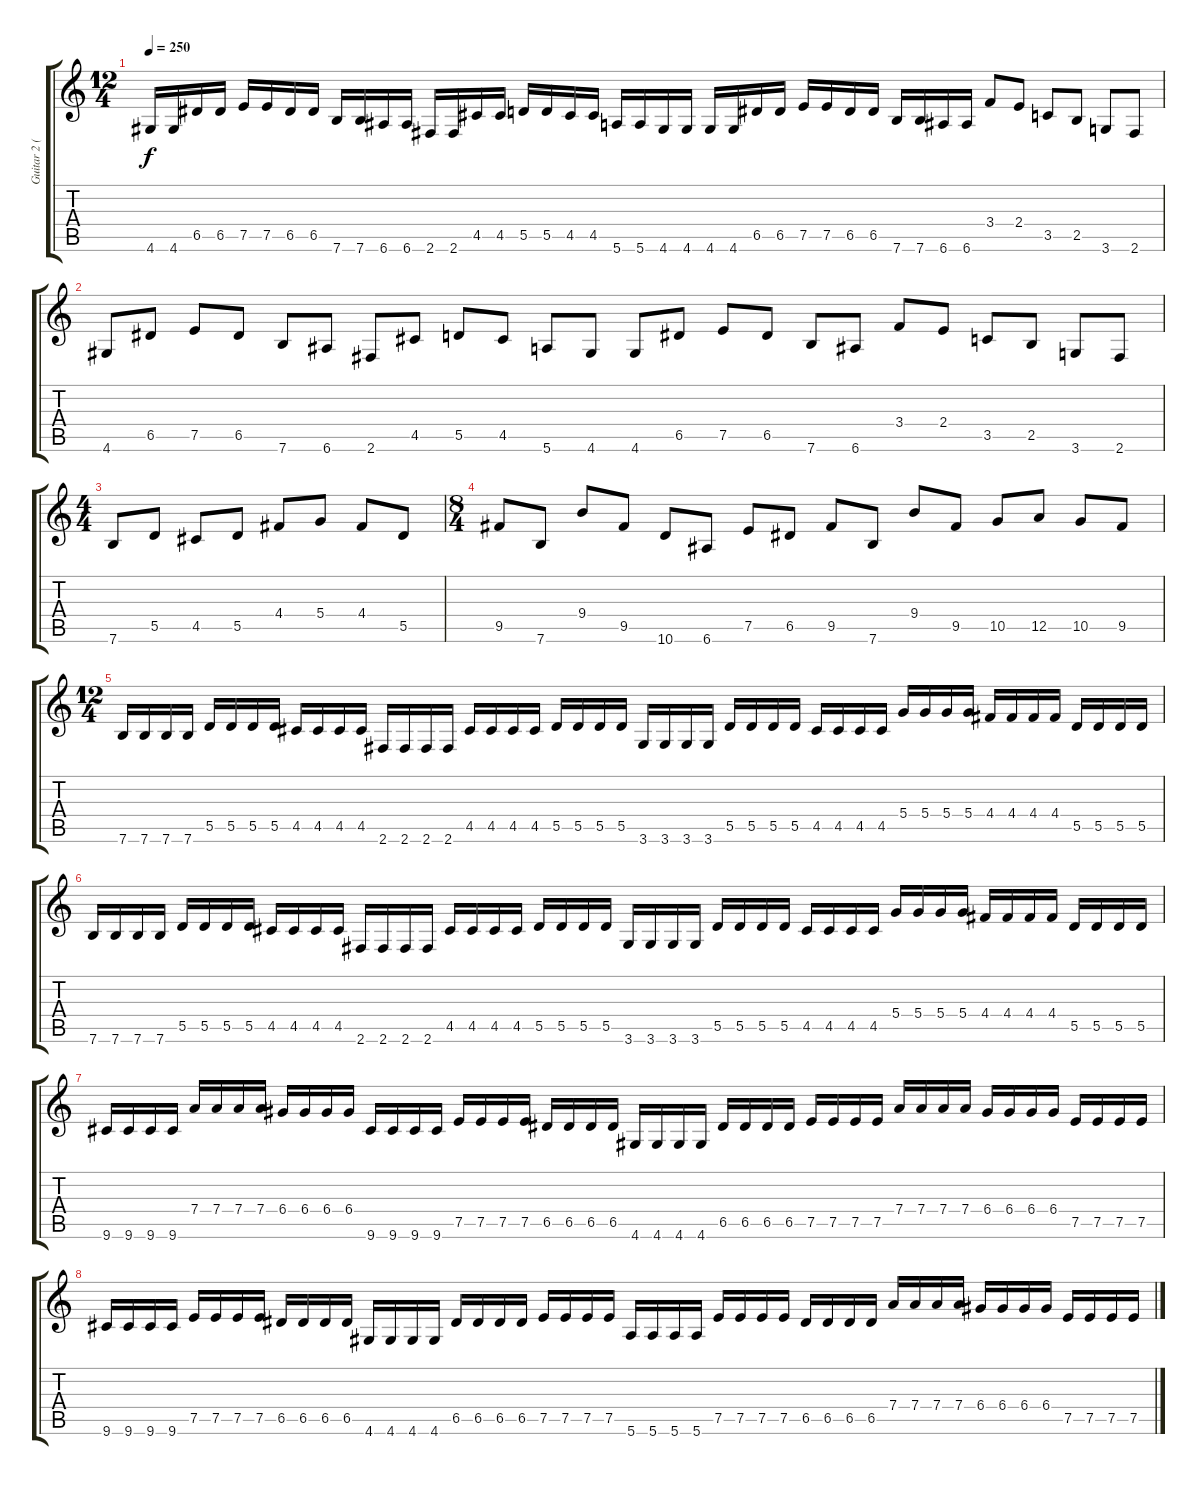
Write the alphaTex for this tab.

\track ("Guitar 2 (Matt Sotelo)" "Guitar 2 (") {instrument distortionguitar}
\staff {score tabs}
\tuning (E4 B3 G3 D3 A2 E2) {hide}
\ts (12 4)
\tempo 250
\clef g2
\ks c
4.6.16{dy f} 4.6.16 6.5.16 6.5.16 7.5.16 7.5.16 6.5.16 6.5.16 7.6.16 7.6.16 6.6.16 6.6.16 2.6.16 2.6.16 4.5.16 4.5.16 5.5.16 5.5.16 4.5.16 4.5.16 5.6.16 5.6.16 4.6.16 4.6.16 4.6.16 4.6.16 6.5.16 6.5.16 7.5.16 7.5.16 6.5.16 6.5.16 7.6.16 7.6.16 6.6.16 6.6.16 3.4.8 2.4.8 3.5.8 2.5.8 3.6.8 2.6.8 |
4.6.8 6.5.8 7.5.8 6.5.8 7.6.8 6.6.8 2.6.8 4.5.8 5.5.8 4.5.8 5.6.8 4.6.8 4.6.8 6.5.8 7.5.8 6.5.8 7.6.8 6.6.8 3.4.8 2.4.8 3.5.8 2.5.8 3.6.8 2.6.8 |
\ts (4 4)
7.6.8 5.5.8 4.5.8 5.5.8 4.4.8 5.4.8 4.4.8 5.5.8 |
\ts (8 4)
9.5.8 7.6.8 9.4.8 9.5.8 10.6.8 6.6.8 7.5.8 6.5.8 9.5.8 7.6.8 9.4.8 9.5.8 10.5.8 12.5.8 10.5.8 9.5.8 |
\ts (12 4)
7.6.16 7.6.16 7.6.16 7.6.16 5.5.16 5.5.16 5.5.16 5.5.16 4.5.16 4.5.16 4.5.16 4.5.16 2.6.16 2.6.16 2.6.16 2.6.16 4.5.16 4.5.16 4.5.16 4.5.16 5.5.16 5.5.16 5.5.16 5.5.16 3.6.16 3.6.16 3.6.16 3.6.16 5.5.16 5.5.16 5.5.16 5.5.16 4.5.16 4.5.16 4.5.16 4.5.16 5.4.16 5.4.16 5.4.16 5.4.16 4.4.16 4.4.16 4.4.16 4.4.16 5.5.16 5.5.16 5.5.16 5.5.16 |
7.6.16 7.6.16 7.6.16 7.6.16 5.5.16 5.5.16 5.5.16 5.5.16 4.5.16 4.5.16 4.5.16 4.5.16 2.6.16 2.6.16 2.6.16 2.6.16 4.5.16 4.5.16 4.5.16 4.5.16 5.5.16 5.5.16 5.5.16 5.5.16 3.6.16 3.6.16 3.6.16 3.6.16 5.5.16 5.5.16 5.5.16 5.5.16 4.5.16 4.5.16 4.5.16 4.5.16 5.4.16 5.4.16 5.4.16 5.4.16 4.4.16 4.4.16 4.4.16 4.4.16 5.5.16 5.5.16 5.5.16 5.5.16 |
9.6.16 9.6.16 9.6.16 9.6.16 7.4.16 7.4.16 7.4.16 7.4.16 6.4.16 6.4.16 6.4.16 6.4.16 9.6.16 9.6.16 9.6.16 9.6.16 7.5.16 7.5.16 7.5.16 7.5.16 6.5.16 6.5.16 6.5.16 6.5.16 4.6.16 4.6.16 4.6.16 4.6.16 6.5.16 6.5.16 6.5.16 6.5.16 7.5.16 7.5.16 7.5.16 7.5.16 7.4.16 7.4.16 7.4.16 7.4.16 6.4.16 6.4.16 6.4.16 6.4.16 7.5.16 7.5.16 7.5.16 7.5.16 |
9.6.16 9.6.16 9.6.16 9.6.16 7.5.16 7.5.16 7.5.16 7.5.16 6.5.16 6.5.16 6.5.16 6.5.16 4.6.16 4.6.16 4.6.16 4.6.16 6.5.16 6.5.16 6.5.16 6.5.16 7.5.16 7.5.16 7.5.16 7.5.16 5.6.16 5.6.16 5.6.16 5.6.16 7.5.16 7.5.16 7.5.16 7.5.16 6.5.16 6.5.16 6.5.16 6.5.16 7.4.16 7.4.16 7.4.16 7.4.16 6.4.16 6.4.16 6.4.16 6.4.16 7.5.16 7.5.16 7.5.16 7.5.16
